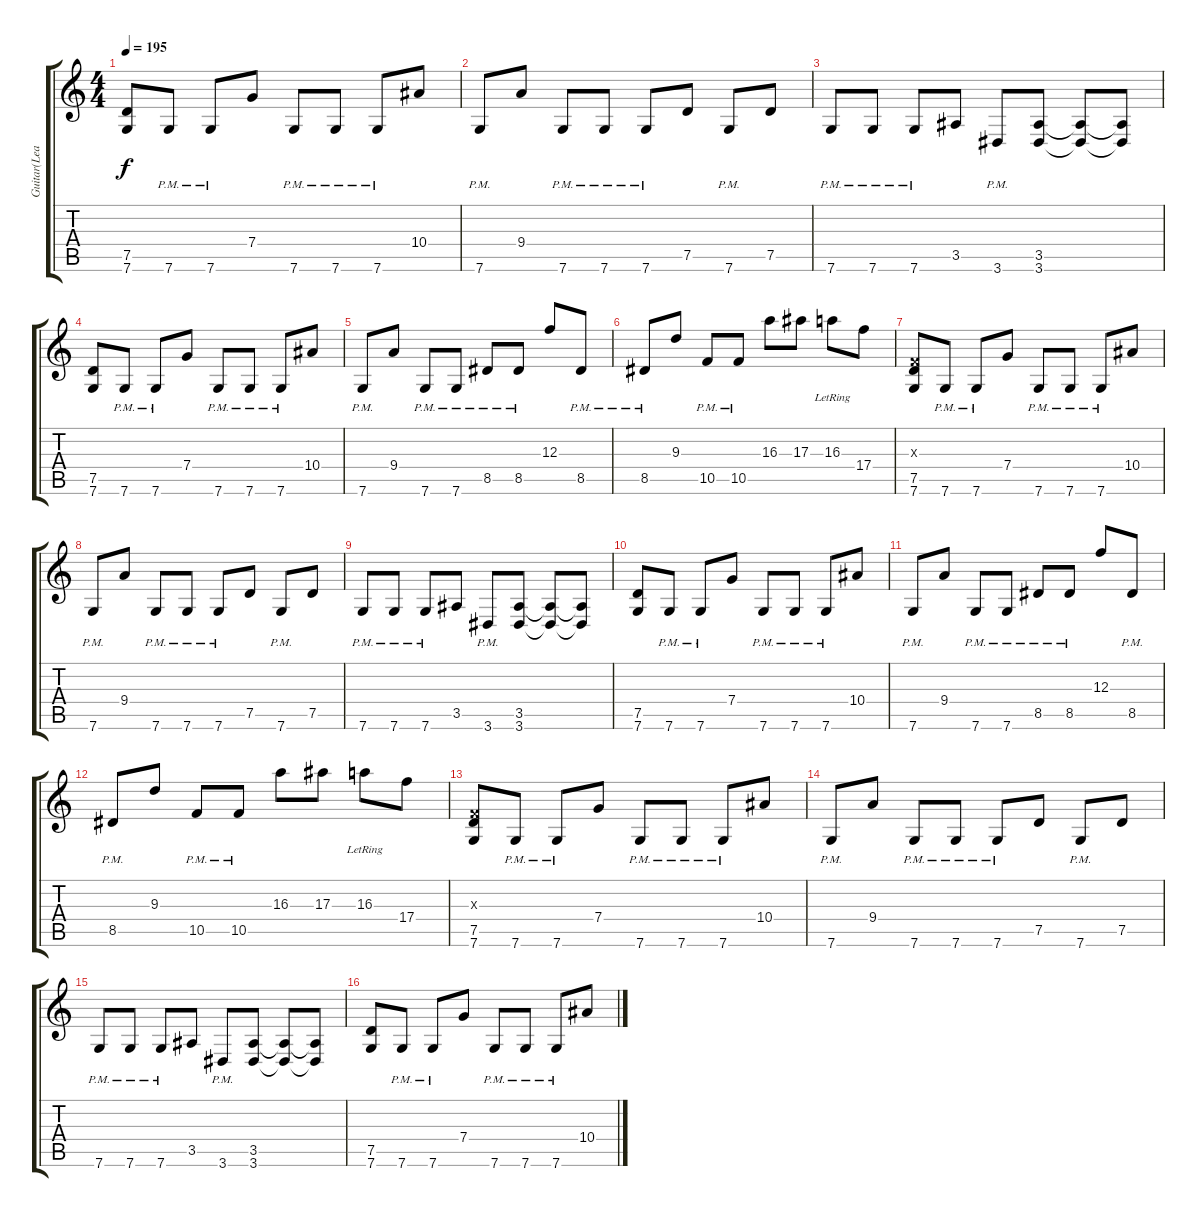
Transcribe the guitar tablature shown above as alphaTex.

\track ("Guitar(Lead)" "Guitar(Lea") {instrument distortionguitar}
\staff {score tabs}
\tuning (D4 A3 F3 C3 G2 C2) {hide}
\ts (4 4)
\tempo 195
\clef g2
\ks c
(7.5 7.6).8{dy f instrument distortionguitar} 7.6{pm}.8 7.6{pm}.8 7.4.8 7.6{pm}.8 7.6{pm}.8 7.6{pm}.8 10.4.8 |
7.6{pm}.8 9.4.8 7.6{pm}.8 7.6{pm}.8 7.6{pm}.8 7.5.8 7.6{pm}.8 7.5.8 |
7.6{pm}.8 7.6{pm}.8 7.6{pm}.8 3.5.8 3.6{pm}.8 (3.5 3.6).8 (3.5{t} 3.6{t}).8 (3.5{t} 3.6{t}).8 |
(7.5 7.6).8 7.6{pm}.8 7.6{pm}.8 7.4.8 7.6{pm}.8 7.6{pm}.8 7.6{pm}.8 10.4.8 |
7.6{pm}.8 9.4.8 7.6{pm}.8 7.6{pm}.8 8.5{pm}.8 8.5{pm}.8 12.3.8 8.5{pm}.8 |
8.5{pm}.8 9.3.8 10.5{pm}.8 10.5{pm}.8 16.3.8 17.3.8 16.3{lr}.8 17.4.8 |
(0.3{x} 7.5 7.6).8 7.6{pm}.8 7.6{pm}.8 7.4.8 7.6{pm}.8 7.6{pm}.8 7.6{pm}.8 10.4.8 |
7.6{pm}.8 9.4.8 7.6{pm}.8 7.6{pm}.8 7.6{pm}.8 7.5.8 7.6{pm}.8 7.5.8 |
7.6{pm}.8 7.6{pm}.8 7.6{pm}.8 3.5.8 3.6{pm}.8 (3.5 3.6).8 (3.5{t} 3.6{t}).8 (3.5{t} 3.6{t}).8 |
(7.5 7.6).8 7.6{pm}.8 7.6{pm}.8 7.4.8 7.6{pm}.8 7.6{pm}.8 7.6{pm}.8 10.4.8 |
7.6{pm}.8 9.4.8 7.6{pm}.8 7.6{pm}.8 8.5{pm}.8 8.5{pm}.8 12.3.8 8.5{pm}.8 |
8.5{pm}.8 9.3.8 10.5{pm}.8 10.5{pm}.8 16.3.8 17.3.8 16.3{lr}.8 17.4.8 |
(0.3{x} 7.5 7.6).8 7.6{pm}.8 7.6{pm}.8 7.4.8 7.6{pm}.8 7.6{pm}.8 7.6{pm}.8 10.4.8 |
7.6{pm}.8 9.4.8 7.6{pm}.8 7.6{pm}.8 7.6{pm}.8 7.5.8 7.6{pm}.8 7.5.8 |
7.6{pm}.8 7.6{pm}.8 7.6{pm}.8 3.5.8 3.6{pm}.8 (3.5 3.6).8 (3.5{t} 3.6{t}).8 (3.5{t} 3.6{t}).8 |
(7.5 7.6).8 7.6{pm}.8 7.6{pm}.8 7.4.8 7.6{pm}.8 7.6{pm}.8 7.6{pm}.8 10.4.8
